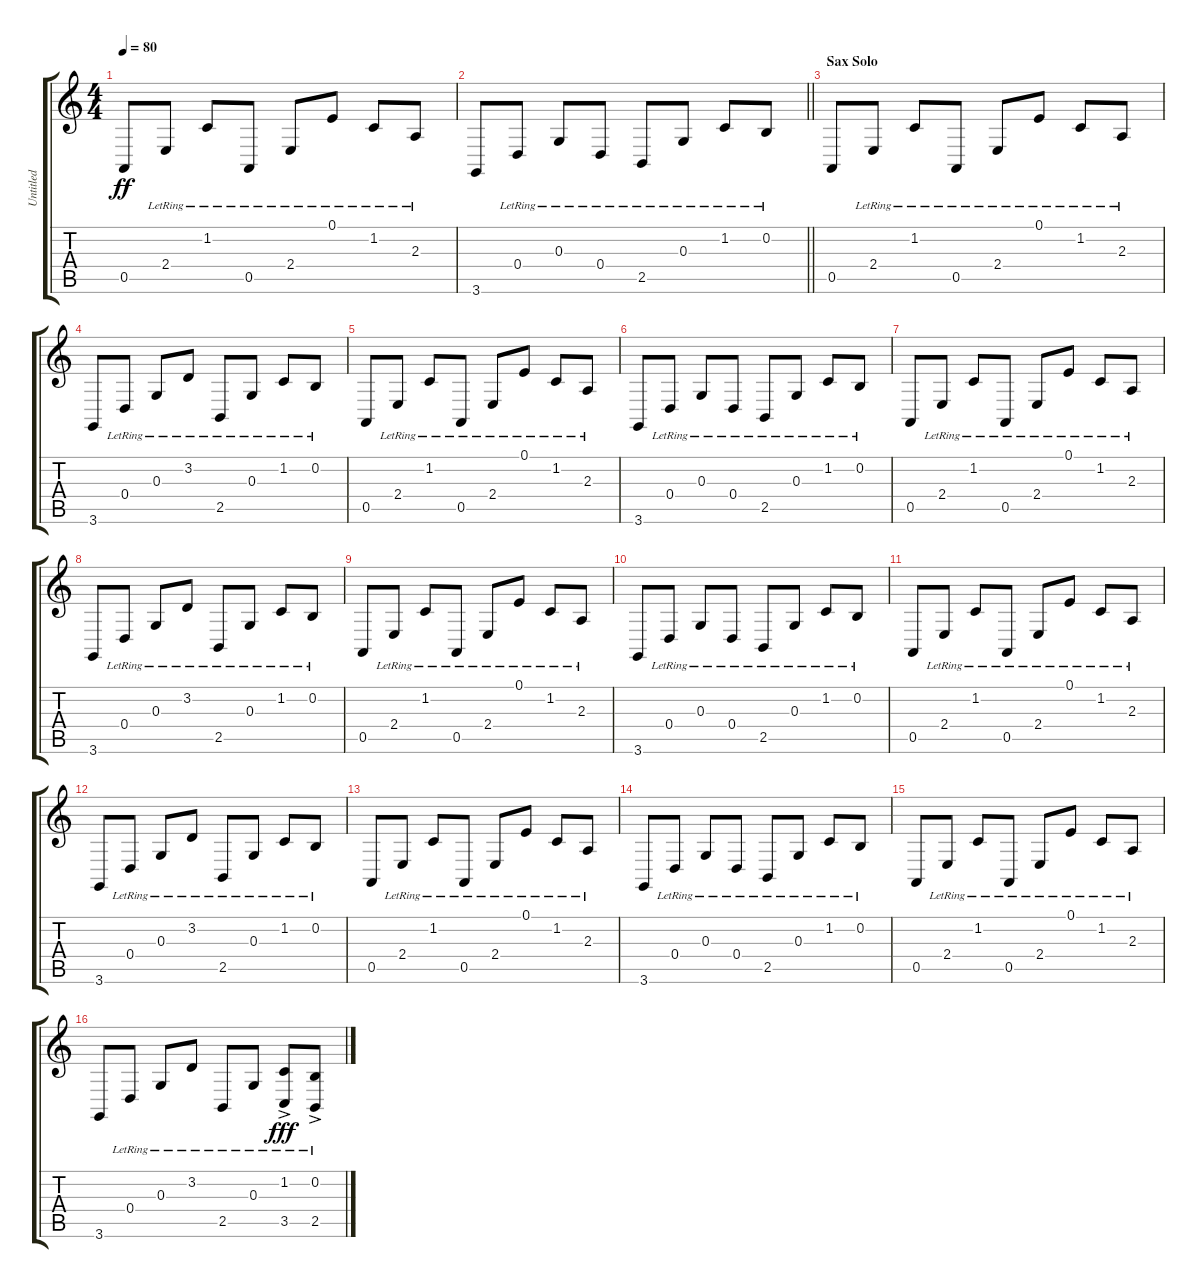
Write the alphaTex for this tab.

\track ("Untitled" "Untitled") {instrument acousticgrandpiano}
\staff {score tabs}
\tuning (E4 B3 G3 D3 A2 E2) {hide}
\ts (4 4)
\tempo 80
\clef g2
\ks c
0.5.8{dy ff} 2.4{lr}.8 1.2{lr}.8 0.5{lr}.8 2.4{lr}.8 0.1{lr}.8 1.2{lr}.8 2.3{lr}.8 |
\barLineRight lightlight
3.6.8 0.4{lr}.8 0.3{lr}.8 0.4{lr}.8 2.5{lr}.8 0.3{lr}.8 1.2{lr}.8 0.2{lr}.8 |
\section ("" "Sax Solo")
0.5.8 2.4{lr}.8 1.2{lr}.8 0.5{lr}.8 2.4{lr}.8 0.1{lr}.8 1.2{lr}.8 2.3{lr}.8 |
3.6.8 0.4{lr}.8 0.3{lr}.8 3.2{lr}.8 2.5{lr}.8 0.3{lr}.8 1.2{lr}.8 0.2{lr}.8 |
0.5.8 2.4{lr}.8 1.2{lr}.8 0.5{lr}.8 2.4{lr}.8 0.1{lr}.8 1.2{lr}.8 2.3{lr}.8 |
3.6.8 0.4{lr}.8 0.3{lr}.8 0.4{lr}.8 2.5{lr}.8 0.3{lr}.8 1.2{lr}.8 0.2{lr}.8 |
0.5.8 2.4{lr}.8 1.2{lr}.8 0.5{lr}.8 2.4{lr}.8 0.1{lr}.8 1.2{lr}.8 2.3{lr}.8 |
3.6.8 0.4{lr}.8 0.3{lr}.8 3.2{lr}.8 2.5{lr}.8 0.3{lr}.8 1.2{lr}.8 0.2{lr}.8 |
0.5.8 2.4{lr}.8 1.2{lr}.8 0.5{lr}.8 2.4{lr}.8 0.1{lr}.8 1.2{lr}.8 2.3{lr}.8 |
3.6.8 0.4{lr}.8 0.3{lr}.8 0.4{lr}.8 2.5{lr}.8 0.3{lr}.8 1.2{lr}.8 0.2{lr}.8 |
0.5.8 2.4{lr}.8 1.2{lr}.8 0.5{lr}.8 2.4{lr}.8 0.1{lr}.8 1.2{lr}.8 2.3{lr}.8 |
3.6.8 0.4{lr}.8 0.3{lr}.8 3.2{lr}.8 2.5{lr}.8 0.3{lr}.8 1.2{lr}.8 0.2{lr}.8 |
0.5.8 2.4{lr}.8 1.2{lr}.8 0.5{lr}.8 2.4{lr}.8 0.1{lr}.8 1.2{lr}.8 2.3{lr}.8 |
3.6.8 0.4{lr}.8 0.3{lr}.8 0.4{lr}.8 2.5{lr}.8 0.3{lr}.8 1.2{lr}.8 0.2{lr}.8 |
0.5.8 2.4{lr}.8 1.2{lr}.8 0.5{lr}.8 2.4{lr}.8 0.1{lr}.8 1.2{lr}.8 2.3{lr}.8 |
3.6.8 0.4{lr}.8 0.3{lr}.8 3.2{lr}.8 2.5{lr}.8 0.3{lr}.8 (1.2{ac lr} 3.5{ac lr}).8{dy fff} (0.2{ac lr} 2.5{ac lr}).8
